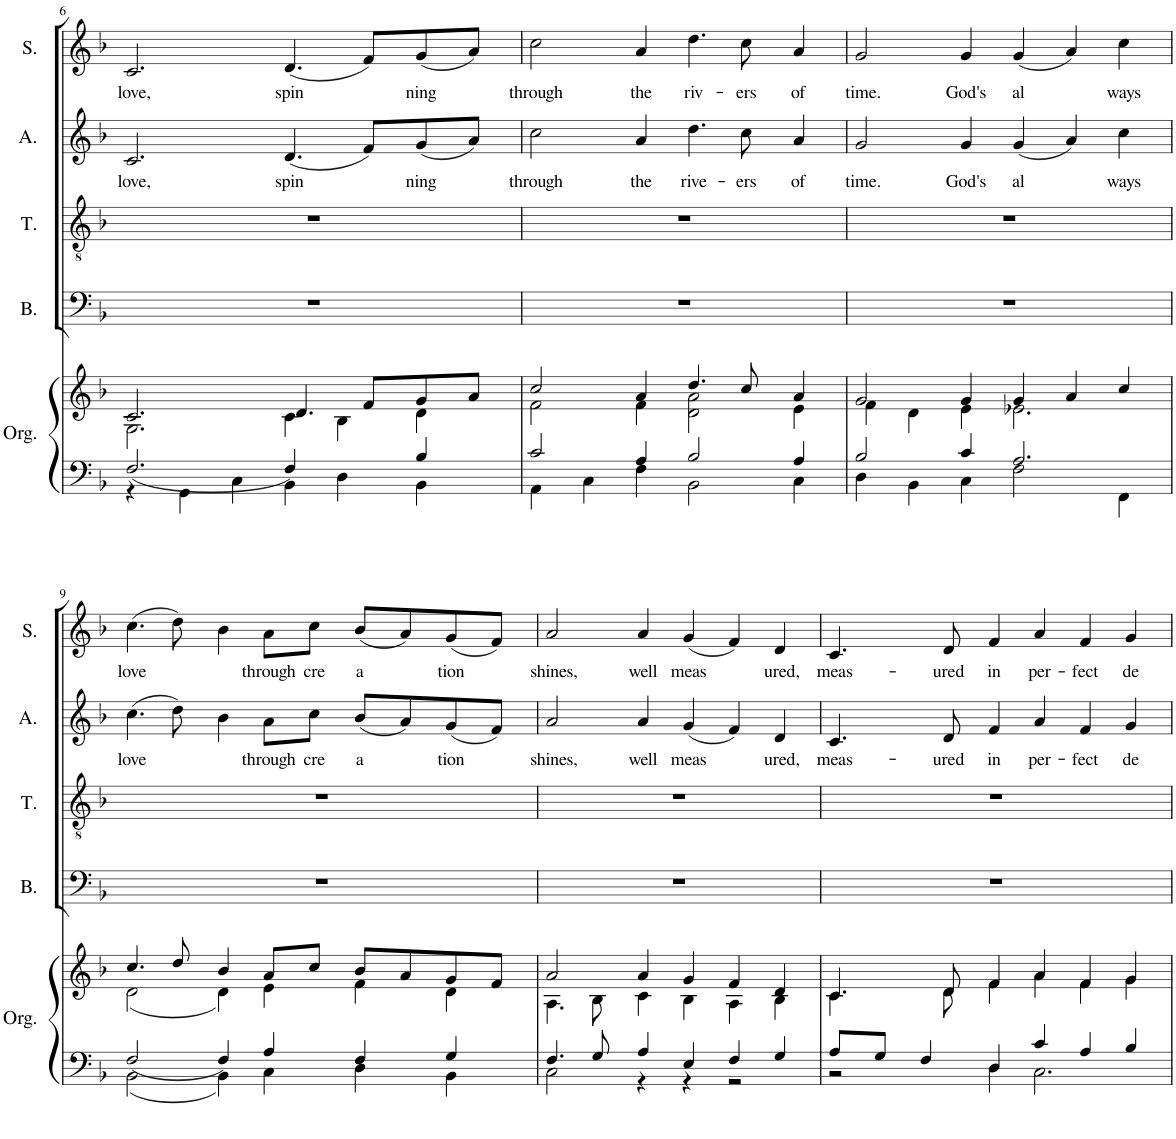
**kern	**kern	**kern	**kern	**kern	**text	**kern	**text
*part5	*part5	*part4	*part3	*part2	*part2	*part1	*part1
*staff6	*staff5	*staff4	*staff3	*staff2	*staff2	*staff1	*staff1
*I"Organ	*	*I"Bass	*I"Tenor	*I"Alto	*	*I"Soprano	*
*I'Org.	*	*I'B.	*I'T.	*I'A.	*	*I'S.	*
!!LO:PB:g=z
*clefF4	*clefG2	*clefF4	*clefGv2	*clefG2	*	*clefG2	*
*k[b-]	*k[b-]	*k[b-]	*k[b-]	*k[b-]	*	*k[b-]	*
*M3/2	*M3/2	*M3/2	*M3/2	*M3/2	*	*M3/2	*
=6	=6	=6	=6	=6	=6	=6	=6
*^	*^	*	*	*	*	*	*
*	*^	*	*	*	*	*	*	*	*
!	!	!	!	!	!	!	!	!LO:LY:b	!	!LO:LY:b
1.ryy	2.F/	4r	2.c/	2.G\	1.r	1.r	2.c/	love,	2.c/	love,
.	.	4GG\	.	.	.	.	.	.	.	.
.	.	4C\	.	.	.	.	.	.	.	.
!	!	!	!	!	!	!	!	!LO:LY:b	!	!LO:LY:b
.	4F/	4BB-\	4.d/	4c\	.	.	(4.d/	spin	(4.d/	spin
.	4ryy	4D\	.	4B-\	.	.	.	.	.	.
.	.	.	8f/L	.	.	.	8f/L)	.	8f/L)	.
!	!	!	!	!	!	!	!	!LO:LY:b	!	!LO:LY:b
.	4B-/	4BB-\	8g/	4d\	.	.	(8g/	ning	(8g/	ning
.	.	.	8a/J	.	.	.	8a/J)	.	8a/J)	.
=7	=7	=7	=7	=7	=7	=7	=7	=7	=7	=7
!	!	!	!	!	!	!	!	!LO:LY:b	!	!LO:LY:b
1.ryy	2c/	4AA\	2cc/	2f\	1.r	1.r	2cc\	through	2cc\	through
.	.	4C\	.	.	.	.	.	.	.	.
!	!	!	!	!	!	!	!	!LO:LY:b	!	!LO:LY:b
.	4A/	4F\	4a/	4f\	.	.	4a/	the	4a/	the
!	!	!	!	!	!	!	!	!LO:LY:b	!	!LO:LY:b
.	2B-/	2BB-\	4.dd/	2d\ 2a\	.	.	4.dd\	rive-	4.dd\	riv-
!	!	!	!	!	!	!	!	!LO:LY:b	!	!LO:LY:b
.	.	.	8cc/	.	.	.	8cc\	-ers	8cc\	-ers
!	!	!	!	!	!	!	!	!LO:LY:b	!	!LO:LY:b
.	4A/	4C\	4a/	4e\	.	.	4a/	of	4a/	of
=8	=8	=8	=8	=8	=8	=8	=8	=8	=8	=8
!	!	!	!	!	!	!	!	!LO:LY:b	!	!LO:LY:b
1.ryy	2B-/	4D\	2g/	4f\	1.r	1.r	2g/	time.	2g/	time.
.	.	4BB-\	.	4d\	.	.	.	.	.	.
!	!	!	!	!	!	!	!	!LO:LY:b	!	!LO:LY:b
.	4c/	4C\	4g/	4e\	.	.	4g/	God's	4g/	God's
!	!	!	!	!	!	!	!	!LO:LY:b	!	!LO:LY:b
.	2.A/	2F\	4g/	2.e-X\	.	.	(4g/	al	(4g/	al
.	.	.	4a/	.	.	.	4a/)	.	4a/)	.
!	!	!	!	!	!	!	!	!LO:LY:b	!	!LO:LY:b
.	.	4FF\	4cc/	.	.	.	4cc\	ways	4cc\	ways
!!LO:LB:g=z
=9	=9	=9	=9	=9	=9	=9	=9	=9	=9	=9
!	!	!	!	!	!	!	!	!LO:LY:b	!	!LO:LY:b
1.ryy	2F/	2BB-\	4.cc/	(2d\	1.r	1.r	(4.cc\	love	(4.cc\	love
.	.	.	8dd/	.	.	.	8dd\)	.	8dd\)	.
.	4F/	4BB-\	4b-/	4d\)	.	.	4b-\	.	4b-\	.
!	!	!	!	!	!	!	!	!LO:LY:b	!	!LO:LY:b
.	4A/	4C\	8a/L	4e\	.	.	8a\L	through	8a\L	through
!	!	!	!	!	!	!	!	!LO:LY:b	!	!LO:LY:b
.	.	.	8cc/J	.	.	.	8cc\J	cre	8cc\J	cre
!	!	!	!	!	!	!	!	!LO:LY:b	!	!LO:LY:b
.	4F/	4D\	8b-/L	4f\	.	.	(8b-/L	a	(8b-/L	a
.	.	.	8a/	.	.	.	8a/)	.	8a/)	.
!	!	!	!	!	!	!	!	!LO:LY:b	!	!LO:LY:b
.	4G/	4BB-\	8g/	4d\	.	.	(8g/	tion	(8g/	tion
.	.	.	8f/J	.	.	.	8f/J)	.	8f/J)	.
=10	=10	=10	=10	=10	=10	=10	=10	=10	=10	=10
!	!	!	!	!	!	!	!	!LO:LY:b	!	!LO:LY:b
1.ryy	4.F/	2C\	2a/	4.A\	1.r	1.r	2a/	shines,	2a/	shines,
.	8G/	.	.	8B-\	.	.	.	.	.	.
!	!	!	!	!	!	!	!	!LO:LY:b	!	!LO:LY:b
.	4A/	4r	4a/	4c\	.	.	4a/	well	4a/	well
!	!	!	!	!	!	!	!	!LO:LY:b	!	!LO:LY:b
.	4E/	4r	4g/	4B-\	.	.	(4g/	meas	(4g/	meas
.	4F/	2r	4f/	4A\	.	.	4f/)	.	4f/)	.
!	!	!	!	!	!	!	!	!LO:LY:b	!	!LO:LY:b
.	4G/	.	4d/	4B-\	.	.	4d/	ured,	4d/	ured,
=11	=11	=11	=11	=11	=11	=11	=11	=11	=11	=11
!	!	!	!	!	!	!	!	!LO:LY:b	!	!LO:LY:b
1.ryy	8A/L	2r	4.c/	4.c\	1.r	1.r	4.c/	meas-	4.c/	meas-
.	8G/J	.	.	.	.	.	.	.	.	.
.	4F/	.	.	.	.	.	.	.	.	.
!	!	!	!	!	!	!	!	!LO:LY:b	!	!LO:LY:b
.	.	.	8d/	8d\	.	.	8d/	-ured	8d/	-ured
!	!	!	!	!	!	!	!	!LO:LY:b	!	!LO:LY:b
.	4D/	4D\	4f/	4f\	.	.	4f/	in	4f/	in
!	!	!	!	!	!	!	!	!LO:LY:b	!	!LO:LY:b
.	4c/	2.C\	4a/	4a\	.	.	4a/	per-	4a/	per-
!	!	!	!	!	!	!	!	!LO:LY:b	!	!LO:LY:b
.	4A/	.	4f/	4f\	.	.	4f/	-fect	4f/	-fect
!	!	!	!	!	!	!	!	!LO:LY:b	!	!LO:LY:b
.	4B-/	.	4g/	4g\	.	.	4g/	de	4g/	de
*v	*v	*v	*	*	*	*	*	*	*	*
*	*v	*v	*	*	*	*	*	*
=	=	=	=	=	=	=	=
*-	*-	*-	*-	*-	*-	*-	*-
